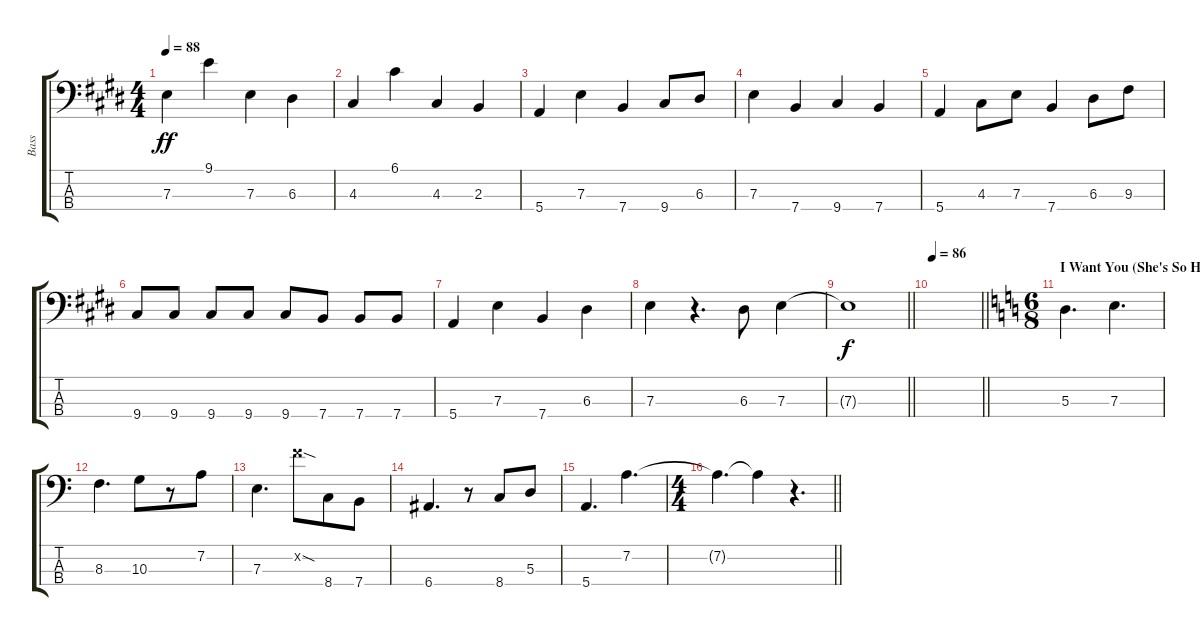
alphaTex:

\track ("Bass" "Bass") {instrument electricbassfinger}
\staff {score tabs}
\tuning (G2 D2 A1 E1) {hide}
\ts (4 4)
\tempo 88
\clef f4
\ks e
7.3.4{dy ff} 9.1.4 7.3.4 6.3.4 |
4.3.4 6.1.4 4.3.4 2.3.4 |
5.4.4 7.3.4 7.4.4 9.4.8 6.3.8 |
7.3.4 7.4.4 9.4.4 7.4.4 |
5.4.4 4.3.8 7.3.8 7.4.4 6.3.8 9.3.8 |
9.4.8 9.4.8 9.4.8 9.4.8 9.4.8 7.4.8 7.4.8 7.4.8 |
5.4.4 7.3.4 7.4.4 6.3.4 |
7.3.4 r.4{d} 6.3.8 7.3.4 |
\barLineRight lightlight
7.3{t}.1{dy f} |
\tempo 86
\barLineRight lightlight
|
\ts (6 8)
\section ("" "I Want You (She's So Heavy)")
\ks c
5.3.4{d} 7.3.4{d} |
8.3.4{d} 10.3.8 r.8 7.2.8 |
7.3.4{d} 15.2{sod x}.8 8.4.8 7.4.8 |
6.4.4{d} r.8 8.4.8 5.3.8 |
5.4.4{d} 7.2.4{d} |
\ts (4 4)
\barLineRight lightlight
7.2{t}.4{d} 7.2{t}.4 r.4{d}
